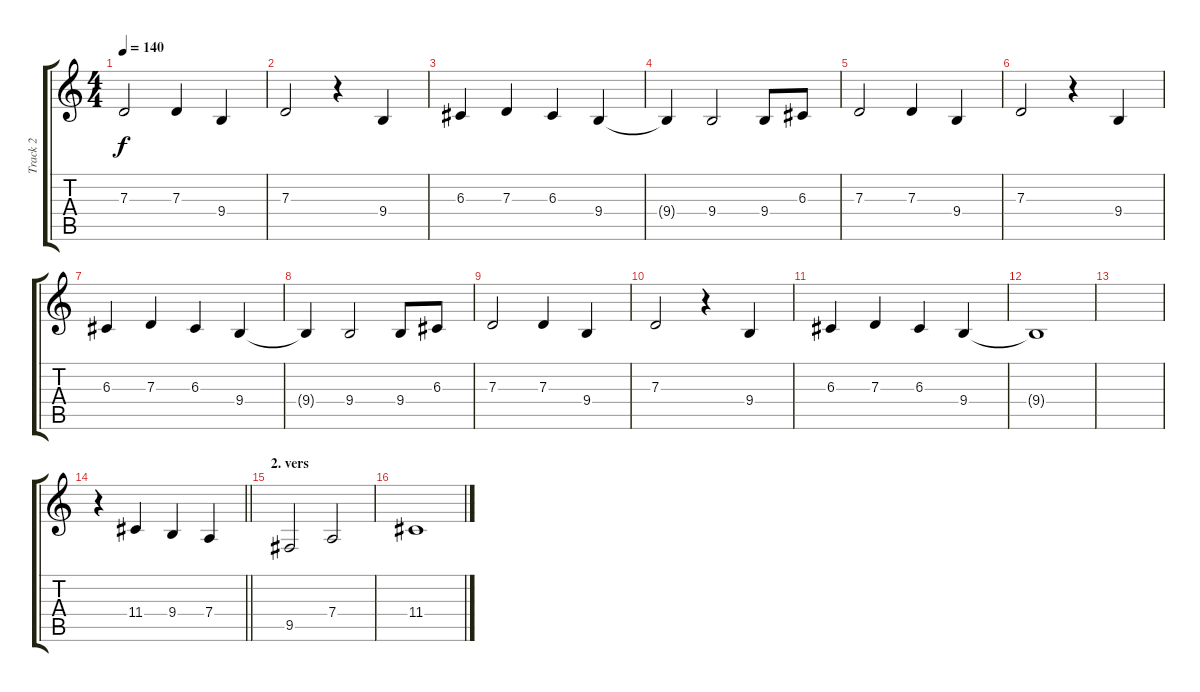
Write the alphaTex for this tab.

\track ("Track 2" "Track 2") {instrument voiceoohs}
\staff {score tabs}
\tuning (E4 B3 G3 D3 A2 E2) {hide}
\ts (4 4)
\tempo 140
\clef g2
\ks c
7.3.2{dy f} 7.3.4 9.4.4 |
7.3.2 r.4 9.4.4 |
6.3.4 7.3.4 6.3.4 9.4.4 |
9.4{t}.4 9.4.2 9.4.8 6.3.8 |
7.3.2 7.3.4 9.4.4 |
7.3.2 r.4 9.4.4 |
6.3.4 7.3.4 6.3.4 9.4.4 |
9.4{t}.4 9.4.2 9.4.8 6.3.8 |
7.3.2 7.3.4 9.4.4 |
7.3.2 r.4 9.4.4 |
6.3.4 7.3.4 6.3.4 9.4.4 |
9.4{t}.1 |
|
\barLineRight lightlight
r.4 11.4.4 9.4.4 7.4.4 |
\section ("" "2. vers")
9.5.2 7.4.2 |
11.4.1
